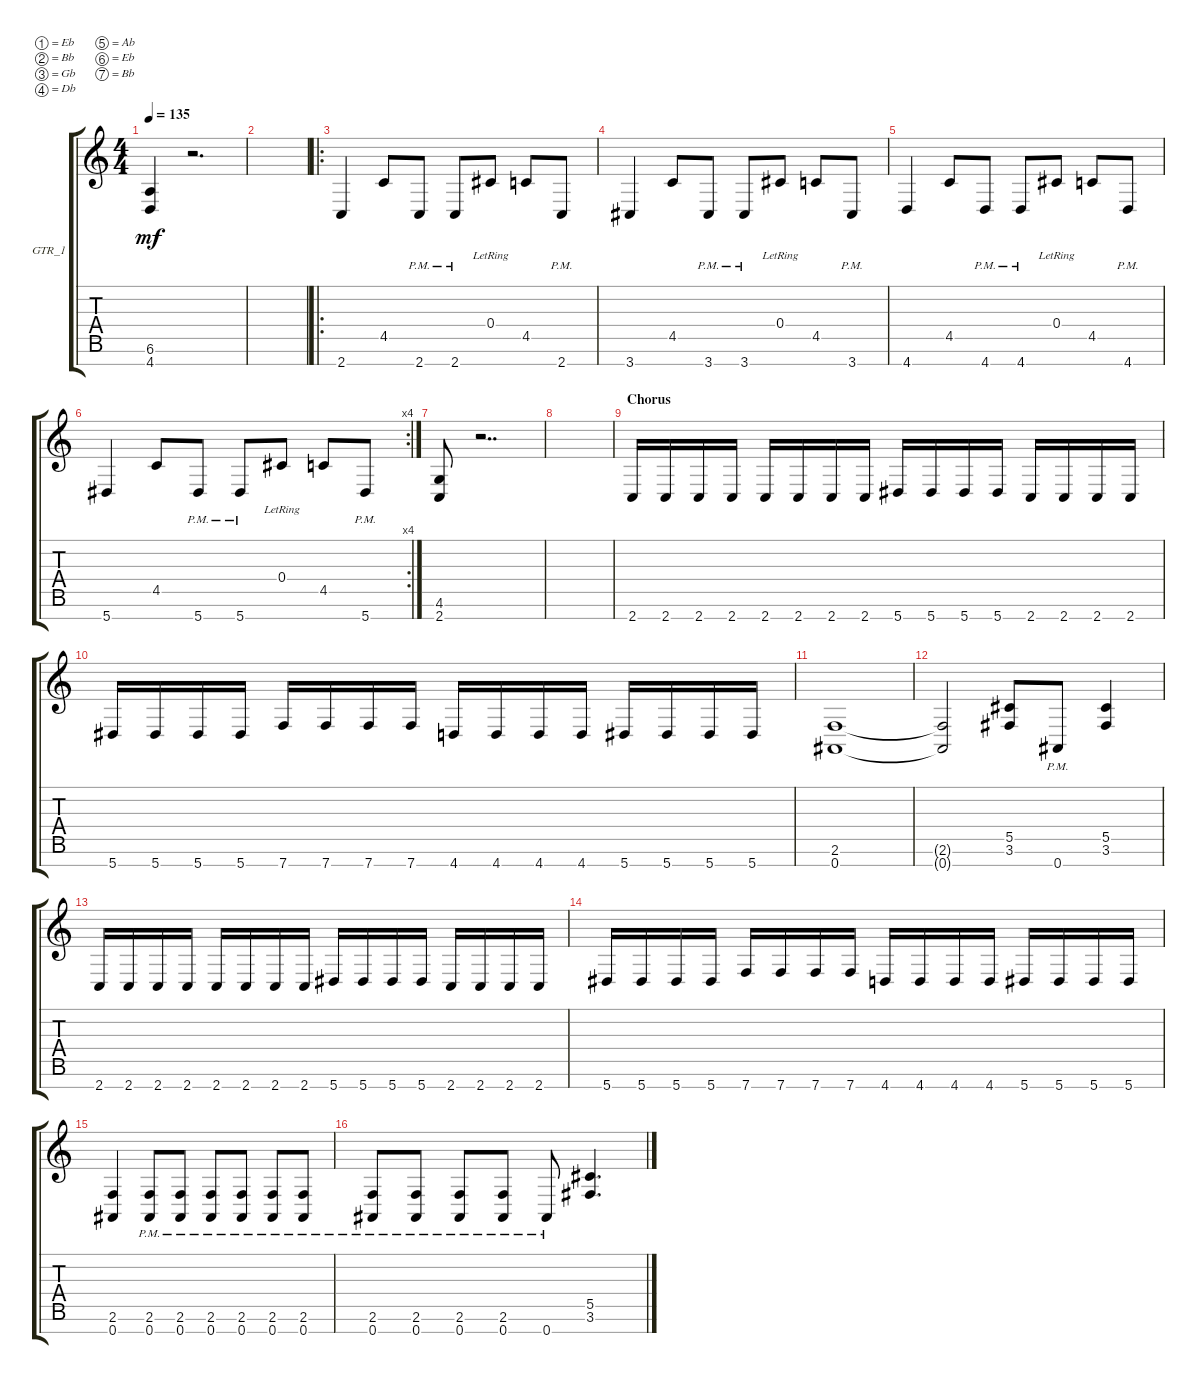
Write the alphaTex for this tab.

\defaultSystemsLayout 4
\bracketExtendMode groupsimilarinstruments
\firstSystemTrackNameOrientation horizontal
\otherSystemsTrackNameOrientation horizontal
\track ("GTR_1" "GTR_1") {instrument distortionguitar}
\staff {score tabs}
\tuning (Eb4 Bb3 Gb3 Db3 Ab2 Eb2 Bb1)
\ts (4 4)
\tempo 135
\clef g2
\ks c
(4.7 6.6).4{dy mf} r.2{d} |
|
\ro
2.7.4 4.5.8 2.7{pm}.8 2.7{pm}.8 0.4{lr}.8 4.5.8 2.7{pm}.8 |
3.7.4 4.5.8 3.7{pm}.8 3.7{pm}.8 0.4{lr}.8 4.5.8 3.7{pm}.8 |
4.7.4 4.5.8 4.7{pm}.8 4.7{pm}.8 0.4{lr}.8 4.5.8 4.7{pm}.8 |
\rc 4
5.7.4 4.5.8 5.7{pm}.8 5.7{pm}.8 0.4{lr}.8 4.5.8 5.7{pm}.8 |
(2.7 4.6).8 r.2{dd} |
|
\section ("" "Chorus")
2.7.16 2.7.16 2.7.16 2.7.16 2.7.16 2.7.16 2.7.16 2.7.16 5.7.16 5.7.16 5.7.16 5.7.16 2.7.16 2.7.16 2.7.16 2.7.16 |
5.7.16 5.7.16 5.7.16 5.7.16 7.7.16 7.7.16 7.7.16 7.7.16 4.7.16 4.7.16 4.7.16 4.7.16 5.7.16 5.7.16 5.7.16 5.7.16 |
(0.7 2.6).1 |
(0.7{t} 2.6{t}).2 (3.6 5.5).8 0.7{pm}.8 (3.6 5.5).4 |
2.7.16 2.7.16 2.7.16 2.7.16 2.7.16 2.7.16 2.7.16 2.7.16 5.7.16 5.7.16 5.7.16 5.7.16 2.7.16 2.7.16 2.7.16 2.7.16 |
5.7.16 5.7.16 5.7.16 5.7.16 7.7.16 7.7.16 7.7.16 7.7.16 4.7.16 4.7.16 4.7.16 4.7.16 5.7.16 5.7.16 5.7.16 5.7.16 |
(0.7 2.6).4 (0.7{pm} 2.6{pm}).8 (0.7{pm} 2.6{pm}).8 (0.7{pm} 2.6{pm}).8 (0.7{pm} 2.6{pm}).8 (0.7{pm} 2.6{pm}).8 (0.7{pm} 2.6{pm}).8 |
(0.7{pm} 2.6{pm}).8 (0.7{pm} 2.6{pm}).8 (0.7{pm} 2.6{pm}).8 (0.7{pm} 2.6{pm}).8 0.7{pm}.8 (3.6 5.5).4{d}
